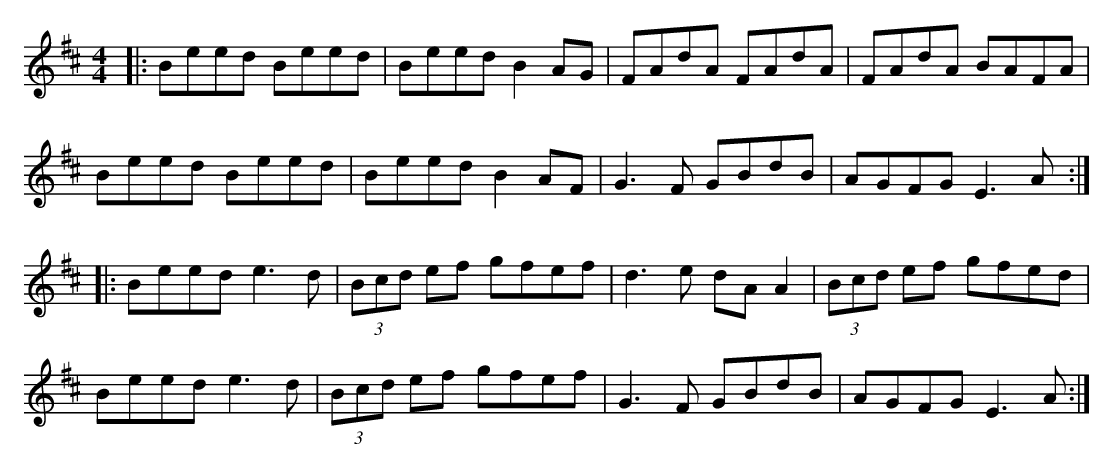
X:1
M:4/4
K:D
|:Beed Beed|Beed B2 AG|FAdA FAdA|FAdA BAFA|
Beed Beed|Beed B2 AF|G3 F GBdB|AGFG E3A:|
|:Beed e3d|(3Bcd ef gfef|d3 e dA A2|(3Bcd ef gfed|
Beed e3 d|(3Bcd ef gfef|G3 F GBdB|AGFG E3A:|
